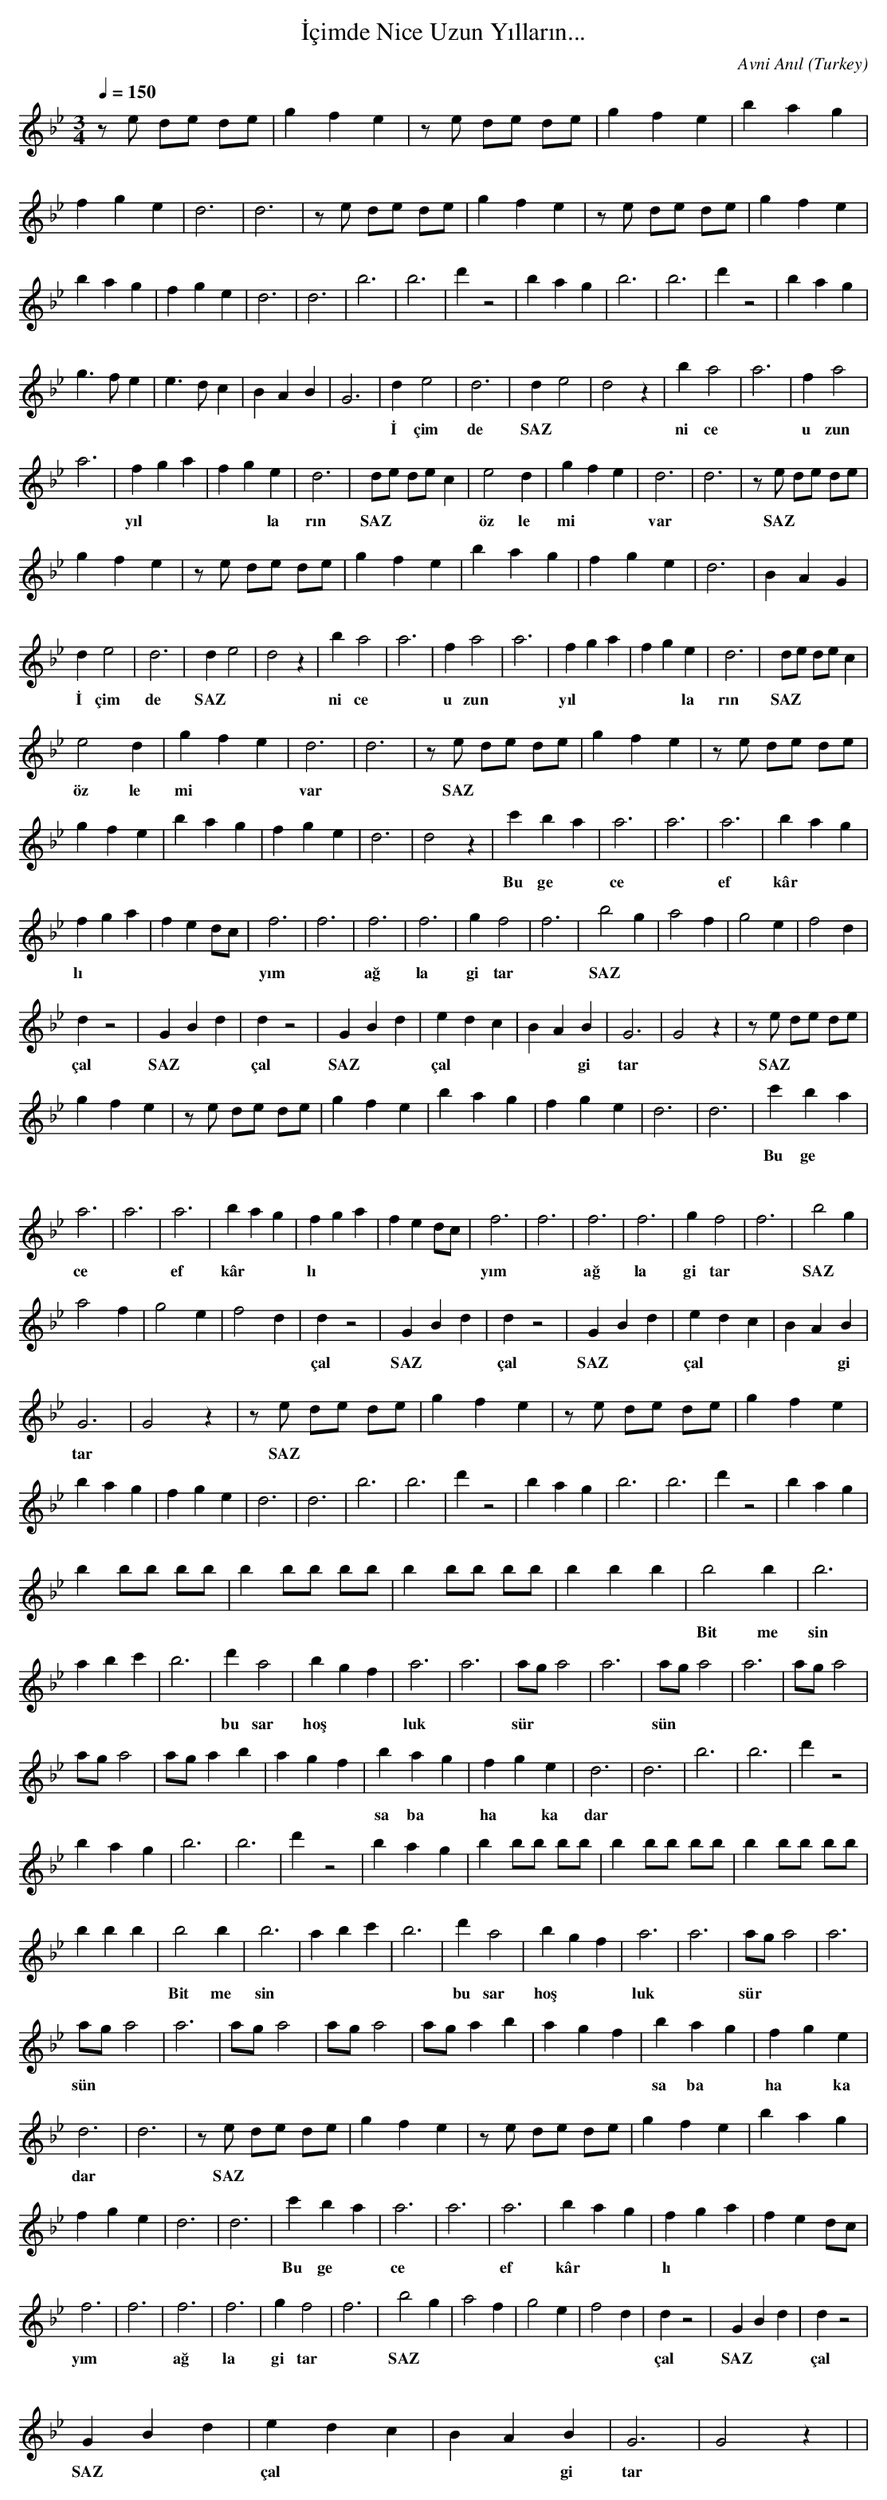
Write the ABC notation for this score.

X:1
T: İçimde Nice Uzun Yılların...
C: Avni Anıl
O: Turkey
M: 3/4
L: 1/16
K: C _B _e
Q: 1/4=150
z2e2 d2e2 d2e2  | g4 f4 e4  | z2e2 d2e2 d2e2  | \
w:   |   |   |
g4 f4 e4  | b4 a4 g4  |
w:   |   |
f4 g4 e4  | d12  | d12  | z2e2 d2e2 d2e2  | \
w:   |   |   |   |
g4 f4 e4  | z2e2 d2e2 d2e2  | g4 f4 e4  |
w:   |   |   |
b4 a4 g4  | f4 g4 e4  | d12  | d12  | b12  | b12  | \
w:   |   |   |   |   |   |
d'4 z8  | b4 a4 g4  | b12  | b12  | d'4 z8  | \
w:   |   |   |   |   |
b4 a4 g4  |
w:   |
g6f2 e4  | e6d2 c4  | B4 A4 B4  | G12  | d4 e8  | d12  | \
w:   |   |   |   |  İ çim  |  de   |
d4 e8  | d8 z4  | b4 a8  | a12  | f4 a8  |
w:  SAZ  |   |  ni ce   |   |  u zun   |
a12  | f4 g4 a4  | f4 g4 e4  | d12  | d2e2 d2e2 c4  | \
w:   |  yıl  |  *  *  la  |  rın   |  SAZ  |
e8 d4  | g4 f4 e4  | d12  | d12  | z2e2 d2e2 d2e2  |
w:  öz le  |  mi   |  var    |   |  SAZ  |
g4 f4 e4  | z2e2 d2e2 d2e2  | g4 f4 e4  | \
w:   |   |   |
b4 a4 g4  | f4 g4 e4  | d12  | B4 A4 G4  |
w:   |   |   |   |
d4 e8  | d12  | d4 e8  | d8 z4  | b4 a8  | a12  | \
w:  İ çim  |  de   |  SAZ  |   |  ni ce   |   |
f4 a8  | a12  | f4 g4 a4  | f4 g4 e4  | d12  | \
w:  u zun   |   |  yıl  |  *  *  la  |  rın   |
d2e2 d2e2 c4  |
w:  SAZ  |
e8 d4  | g4 f4 e4  | d12  | d12  | z2e2 d2e2 d2e2  | \
w:  öz le  |  mi   |  var    |   |  SAZ  |
g4 f4 e4  | z2e2 d2e2 d2e2  |
w:   |   |
g4 f4 e4  | b4 a4 g4  | f4 g4 e4  | d12  | \
w:   |   |   |   |
d8 z4  | c'4 b4 a4  | a12  | a12  | a12  | b4 a4 g4  |
w:   |  Bu  ge  |  ce   |   |  ef  |  kâr  |
f4 g4 a4  | f4 e4 d2c2  | f12  | f12  | f12  | f12  | \
w:  lı  |   |  yım   |   |  ağ  |  la   |
g4 f8  | f12  | b8 g4  | a8 f4  | g8 e4  | f8 d4  |
w:  gi tar   |   |  SAZ  |   |   |   |
d4 z8  | G4 B4 d4  | d4 z8  | G4 B4 d4  | e4 d4 c4  | \
w:  çal   |  SAZ  |  çal   |  SAZ  |  çal   |
B4 A4 B4  | G12  | G8 z4  | z2e2 d2e2 d2e2  |
w:  *  *  gi  |  tar    |   |  SAZ  |
g4 f4 e4  | z2e2 d2e2 d2e2  | g4 f4 e4  | \
w:   |   |   |
b4 a4 g4  | f4 g4 e4  | d12  | d12  | c'4 b4 a4  |
w:   |   |   |   |  Bu  ge  |
a12  | a12  | a12  | b4 a4 g4  | f4 g4 a4  | f4 e4 d2c2  | f12  | f12  | f12  | f12  | \
w:  ce   |   |  ef  |  kâr  |  lı  |   |  yım   |   |  ağ  |  la   |
g4 f8  | f12  | b8 g4  |
w:  gi tar   |   |  SAZ  |
a8 f4  | g8 e4  | f8 d4  | d4 z8  | G4 B4 d4  | \
w:   |   |   |  çal   |  SAZ  |
d4 z8  | G4 B4 d4  | e4 d4 c4  | B4 A4 B4  |
w:  çal   |  SAZ  |  çal   |  *  *  gi  |
G12  | G8 z4  | z2e2 d2e2 d2e2  | g4 f4 e4  | \
w:  tar    |   |  SAZ  |   |
z2e2 d2e2 d2e2  | g4 f4 e4  |
w:   |   |
b4 a4 g4  | f4 g4 e4  | d12  | d12  | b12  | b12  | \
w:   |   |   |   |   |   |
d'4 z8  | b4 a4 g4  | b12  | b12  | d'4 z8  | \
w:   |   |   |   |   |
b4 a4 g4  |
w:   |
b4 b2b2 b2b2  | b4 b2b2 b2b2  | b4 b2b2 b2b2  | \
w:   |   |   |
b4 b4 b4  | b8 b4  | b12  |
w:   |  Bit me  |  sin   |
a4 b4 c'4  | b12  | d'4 a8  | b4 g4 f4  | a12  | a12  | \
w:   |   |  bu  sar  |  hoş  |  luk   |   |
a2g2 a8  | a12  | a2g2 a8  | a12  | a2g2 a8  |
w:  sür  |   |  sün   |   |   |
a2g2 a8  | a2g2 a4 b4  | a4 g4 f4  | b4 a4 g4  | \
w:   |   |   |  sa ba  |
f4 g4 e4  | d12  | d12  | b12  | b12  | d'4 z8  |
w:  ha  *  ka  |  dar    |   |   |   |   |
b4 a4 g4  | b12  | b12  | d'4 z8  | b4 a4 g4  | \
w:   |   |   |   |   |
b4 b2b2 b2b2  | b4 b2b2 b2b2  | b4 b2b2 b2b2  |
w:   |   |   |
b4 b4 b4  | b8 b4  | b12  | a4 b4 c'4  | b12  | \
w:   |  Bit me  |  sin   |   |   |
d'4 a8  | b4 g4 f4  | a12  | a12  | a2g2 a8  | a12  |
w:  bu  sar  |  hoş  |  luk   |   |  sür  |   |
a2g2 a8  | a12  | a2g2 a8  | a2g2 a8  | a2g2 a4 b4  | \
w:  sün   |   |   |   |   |
a4 g4 f4  | b4 a4 g4  | f4 g4 e4  |
w:   |  sa ba  |  ha  *  ka  |
d12  | d12  | z2e2 d2e2 d2e2  | g4 f4 e4  | \
w:  dar    |   |  SAZ  |   |
z2e2 d2e2 d2e2  | g4 f4 e4  | b4 a4 g4  |
w:   |   |   |
f4 g4 e4  | d12  | d12  | c'4 b4 a4  | a12  | a12  | a12  | \
w:   |   |   |  Bu  ge  |  ce   |   |  ef  |
b4 a4 g4  | f4 g4 a4  | f4 e4 d2c2  |
w:  kâr  |  lı  |   |
f12  | f12  | f12  | f12  | g4 f8  | f12  | b8 g4  | \
w:  yım   |   |  ağ  |  la   |  gi tar   |   |  SAZ  |
a8 f4  | g8 e4  | f8 d4  | d4 z8  | G4 B4 d4  | \
w:   |   |   |  çal   |  SAZ  |
d4 z8  |
w:  çal   |
G4 B4 d4  | e4 d4 c4  | B4 A4 B4  | G12  | \
w:  SAZ  |  çal   |  *  *  gi  |  tar    |
G8 z4  | |
